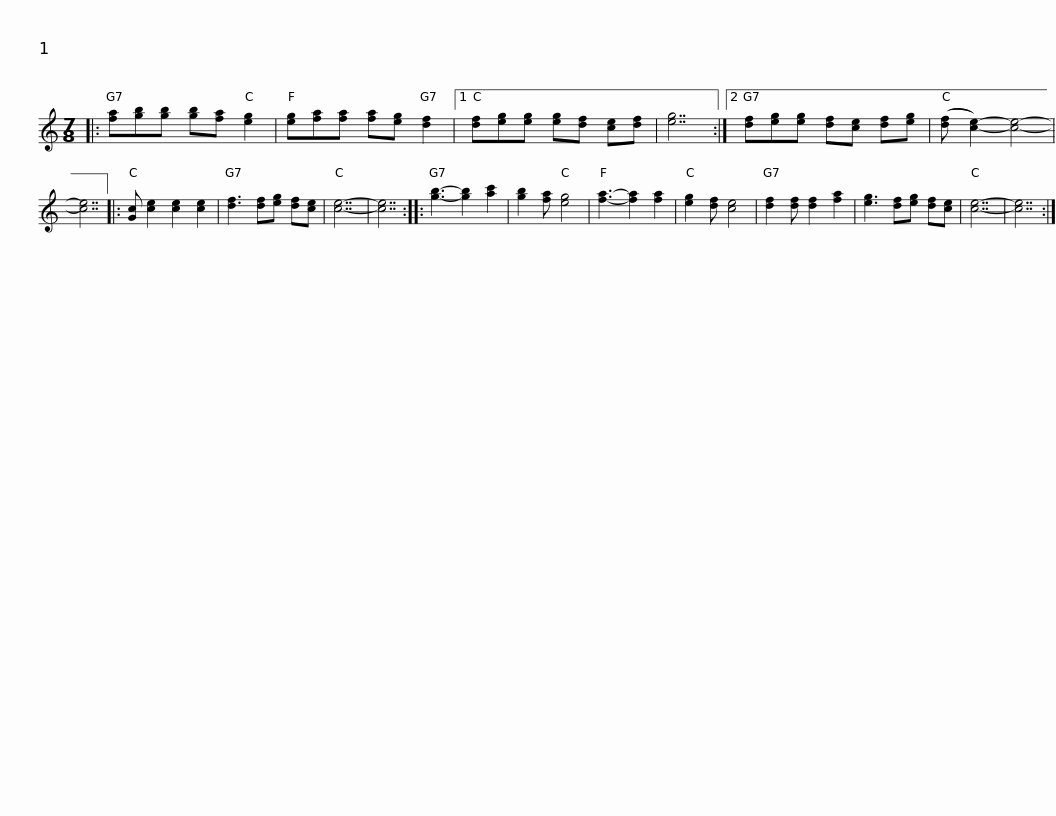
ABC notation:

X:1
L:1/8
M:7/8
I:linebreak $
K:C
V:1 treble
V:1
|: [fa][gb][gb] [gb][fa] [eg]2 | [eg][fa][fa] [fa][eg] [df]2 |1 [df][eg][eg] [eg][df] [ce][df] | [eg]7 :|2 [df][eg][eg] [df][ce] [df][eg] | %5
 (([df] [ce]2-)) [ce]4- | [ce]7 |:$ [Gc] [ce]2 [ce]2 [ce]2 | [df]3 [df][eg] [df][ce] | [ce]7- | %10
 [ce]7 :: [gb]3- [gb]2 [ac']2 | [gb]2 [fa] [eg]4 | [fa]3- [fa]2 [fa]2 | [eg]2 [df] [ce]4 | %15
 [df]2 [df] [df]2 [fa]2 | [eg]3 [df][eg] [df][ce] |$ [ce]7- | [ce]7 :| %19
